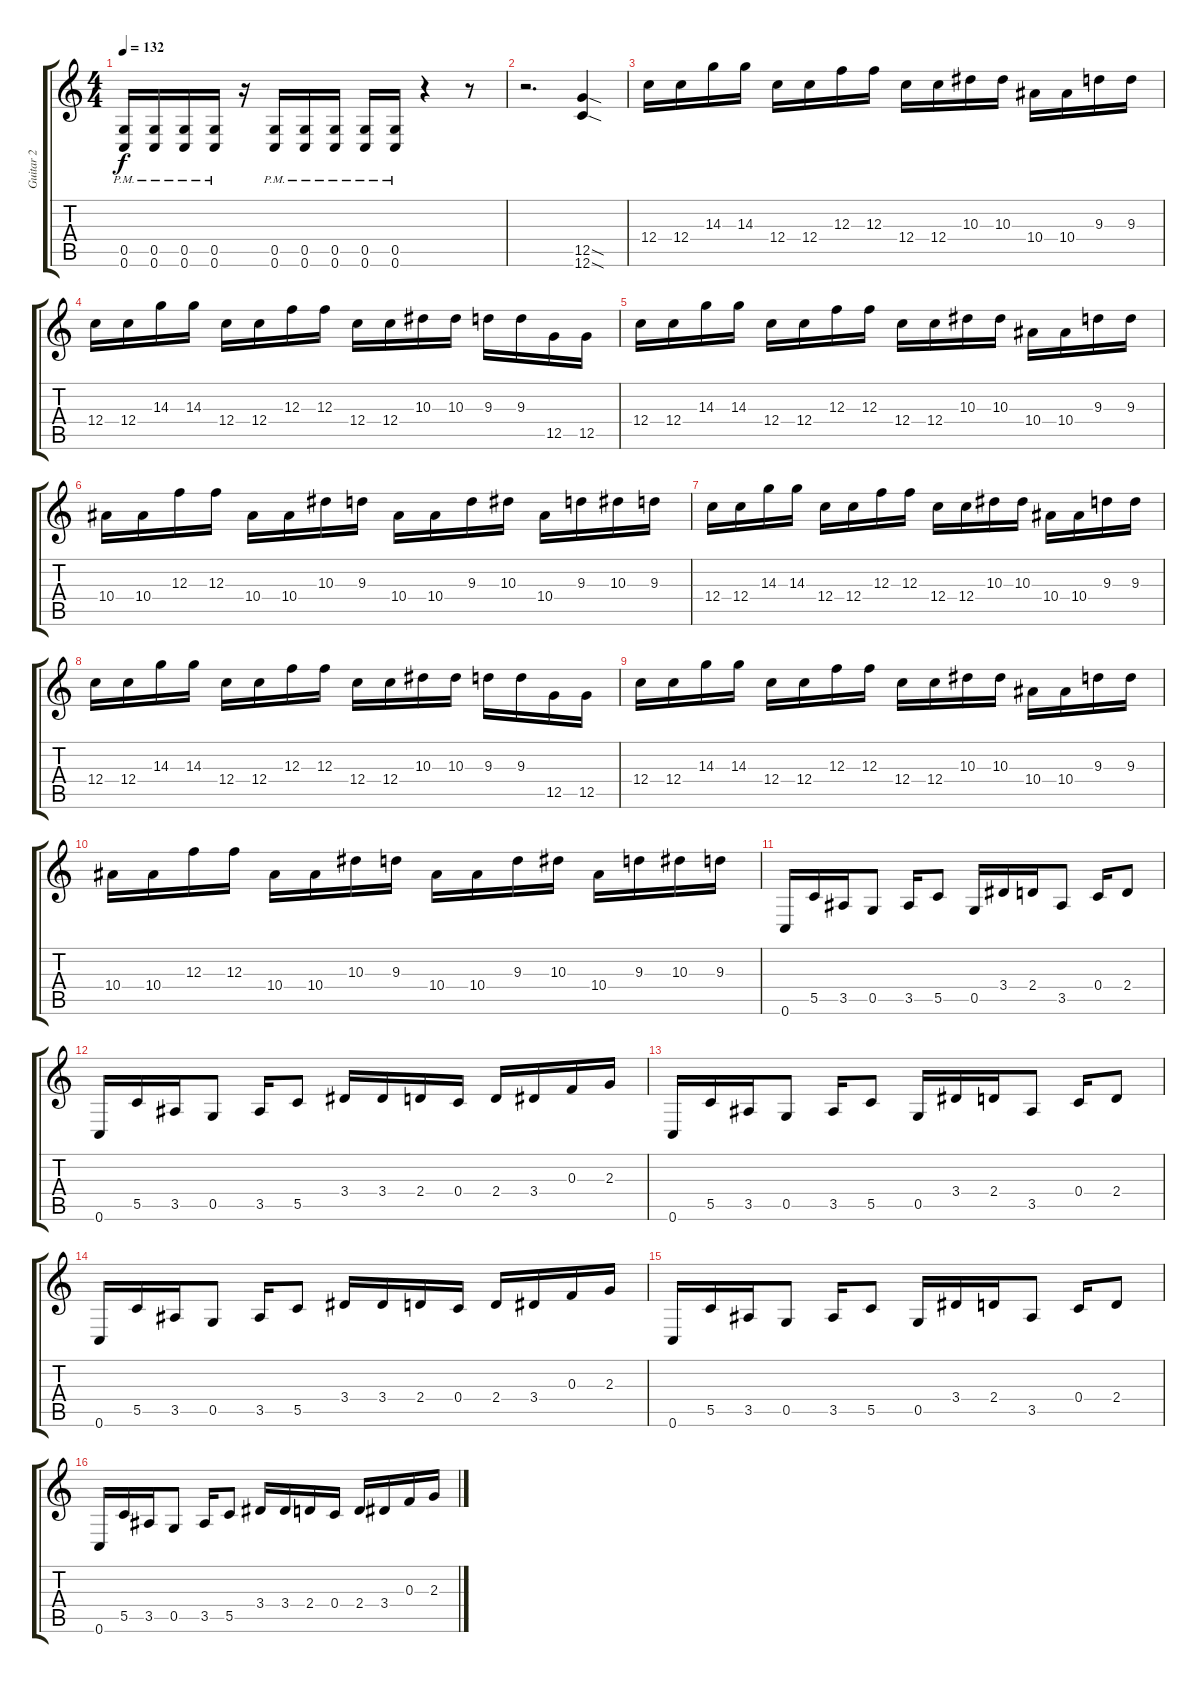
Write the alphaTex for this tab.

\track ("Guitar 2" "Guitar 2") {instrument distortionguitar}
\staff {score tabs}
\tuning (D4 A3 F3 C3 G2 C2) {hide}
\ts (4 4)
\tempo 132
\clef g2
\ks c
(0.5{pm} 0.6{pm}).16{dy f} (0.5{pm} 0.6{pm}).16 (0.5{pm} 0.6{pm}).16 (0.5{pm} 0.6{pm}).16 r.16 (0.5{pm} 0.6{pm}).16 (0.5{pm} 0.6{pm}).16 (0.5{pm} 0.6{pm}).16 (0.5{pm} 0.6{pm}).16 (0.5{pm} 0.6{pm}).16 r.4 r.8 |
r.2{d} (12.5{sod} 12.6{sod}).4 |
12.4.16 12.4.16 14.3.16 14.3.16 12.4.16 12.4.16 12.3.16 12.3.16 12.4.16 12.4.16 10.3.16 10.3.16 10.4.16 10.4.16 9.3.16 9.3.16 |
12.4.16 12.4.16 14.3.16 14.3.16 12.4.16 12.4.16 12.3.16 12.3.16 12.4.16 12.4.16 10.3.16 10.3.16 9.3.16 9.3.16 12.5.16 12.5.16 |
12.4.16 12.4.16 14.3.16 14.3.16 12.4.16 12.4.16 12.3.16 12.3.16 12.4.16 12.4.16 10.3.16 10.3.16 10.4.16 10.4.16 9.3.16 9.3.16 |
10.4.16 10.4.16 12.3.16 12.3.16 10.4.16 10.4.16 10.3.16 9.3.16 10.4.16 10.4.16 9.3.16 10.3.16 10.4.16 9.3.16 10.3.16 9.3.16 |
12.4.16 12.4.16 14.3.16 14.3.16 12.4.16 12.4.16 12.3.16 12.3.16 12.4.16 12.4.16 10.3.16 10.3.16 10.4.16 10.4.16 9.3.16 9.3.16 |
12.4.16 12.4.16 14.3.16 14.3.16 12.4.16 12.4.16 12.3.16 12.3.16 12.4.16 12.4.16 10.3.16 10.3.16 9.3.16 9.3.16 12.5.16 12.5.16 |
12.4.16 12.4.16 14.3.16 14.3.16 12.4.16 12.4.16 12.3.16 12.3.16 12.4.16 12.4.16 10.3.16 10.3.16 10.4.16 10.4.16 9.3.16 9.3.16 |
10.4.16 10.4.16 12.3.16 12.3.16 10.4.16 10.4.16 10.3.16 9.3.16 10.4.16 10.4.16 9.3.16 10.3.16 10.4.16 9.3.16 10.3.16 9.3.16 |
0.6.16 5.5.16 3.5.16 0.5.8 3.5.16 5.5.8 0.5.16 3.4.16 2.4.16 3.5.8 0.4.16 2.4.8 |
0.6.16 5.5.16 3.5.16 0.5.8 3.5.16 5.5.8 3.4.16 3.4.16 2.4.16 0.4.16 2.4.16 3.4.16 0.3.16 2.3.16 |
0.6.16 5.5.16 3.5.16 0.5.8 3.5.16 5.5.8 0.5.16 3.4.16 2.4.16 3.5.8 0.4.16 2.4.8 |
0.6.16 5.5.16 3.5.16 0.5.8 3.5.16 5.5.8 3.4.16 3.4.16 2.4.16 0.4.16 2.4.16 3.4.16 0.3.16 2.3.16 |
0.6.16 5.5.16 3.5.16 0.5.8 3.5.16 5.5.8 0.5.16 3.4.16 2.4.16 3.5.8 0.4.16 2.4.8 |
0.6.16 5.5.16 3.5.16 0.5.8 3.5.16 5.5.8 3.4.16 3.4.16 2.4.16 0.4.16 2.4.16 3.4.16 0.3.16 2.3.16
